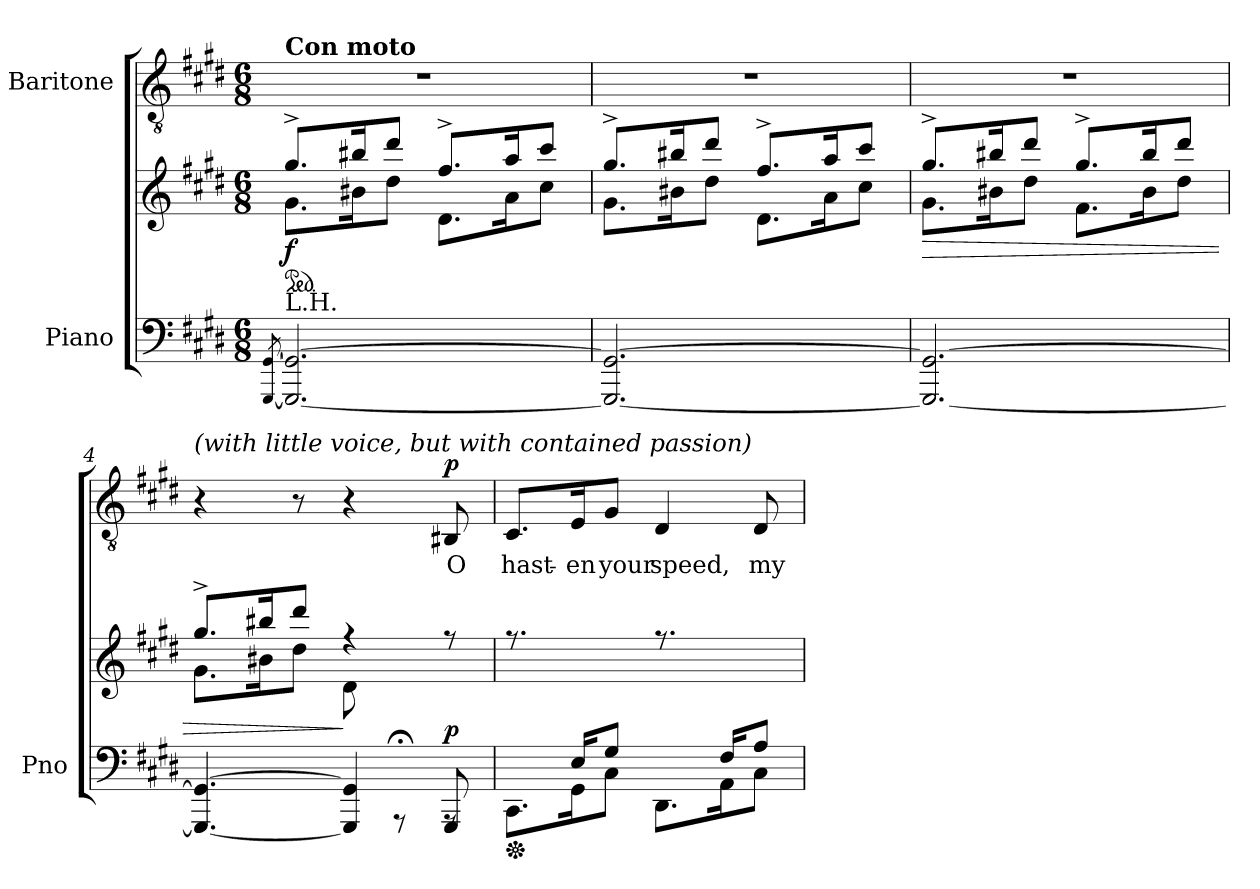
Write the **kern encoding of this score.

**kern	**kern	**dynam	**kern	**text	**dynam
*part2	*part2	*part2	*part1	*part1	*part1
*staff3	*staff2	*staff2/3	*staff1	*staff1	*staff1
*I"Piano	*	*	*I"Baritone	*	*
*I'Pno	*	*	*	*	*
*clefF4	*clefG2	*	*clefGv2	*	*
*k[f#c#g#d#]	*k[f#c#g#d#]	*	*k[f#c#g#d#]	*	*
*M6/8	*M6/8	*	*M6/8	*	*
=1	=1	=1	=1	=1	=1
[8qGGG#/ [8qGG#/	.	.	.	.	.
*	*^	*	*	*	*
*	*ped	*	*	*	*	*
!	!	!	!	!LO:TX:a:B:t=Con moto	!	!
!LO:TX:a:t=L.H.	!	!	!	!	!	!
!	!	!	!LO:DY:b	!	!	!
2.GGG#/_ 2.GG#/_	8.gg#^/L	8.g#\L	f	2.r	.	.
.	16bb#X/K	16b#X\K	.	.	.	.
.	8ddd#/J	8dd#\J	.	.	.	.
.	8.ff#^/L	8.d#\L	.	.	.	.
.	16aa/K	16a\K	.	.	.	.
.	8ccc#/J	8cc#\J	.	.	.	.
=2	=2	=2	=2	=2	=2	=2
2.GGG#/_ 2.GG#/_	8.gg#^/L	8.g#\L	.	2.r	.	.
.	16bb#X/K	16b#X\K	.	.	.	.
.	8ddd#/J	8dd#\J	.	.	.	.
.	8.ff#^/L	8.d#\L	.	.	.	.
.	16aa/K	16a\K	.	.	.	.
.	8ccc#/J	8cc#\J	.	.	.	.
=3	=3	=3	=3	=3	=3	=3
!	!	!	!LO:HP:b	!	!	!
2.GGG#/_ 2.GG#/_	8.gg#^/L	8.g#\L	>	2.r	.	.
.	16bb#X/K	16b#X\K	.	.	.	.
.	8ddd#/J	8dd#\J	.	.	.	.
.	8.gg#^/L	8.f#\L	.	.	.	.
.	16bb#/K	16b#\K	.	.	.	.
.	8ddd#/J	8dd#\J	.	.	.	.
!!LO:LB:g=z
=4	=4	=4	=4	=4	=4	=4
*	*	*	*	*MM136	*	*
*^	*	*	*	*	*	*
!	!	!	!	!	!LO:TX:a:i:t=(with little voice, but with contained passion)	!	!
2ryy	4.GGG#/_ 4.GG#/_	8.gg#^/L	8.g#\L	.	4r	.	.
.	.	16bb#X/K	16b#X\K	.	.	.	.
.	.	8ddd#/J	8dd#\J	.	8r	.	.
.	4GGG#/] 4GG#/]	4rff	8d#\	]	4r	.	.
8r;<AAA	.	.	4ryy	.	.	.	.
*	*	*	*	*	*MM144	*	*
!	!	!	!	!LO:DY:a=2	!	!LO:LY:b	!LO:DY:a
8rAAA	8GGG#/	8rff	.	p	8BB#X/	O	p
*	*	*v	*v	*	*	*	*
=5	=5	=5	=5	=5	=5	=5
*Xped	*	*	*	*	*	*
!	!	!	!	!	!LO:LY:b	!
8.ryy	8.CC#\L	8.rff	.	8.C#/L	hast-	.
!	!	!	!	!	!LO:LY:b	!
16E/KL	16GG#\K	8.ryy	.	16E/K	-en	.
!	!	!	!	!	!LO:LY:b	!
8G#/J	8C#\J	.	.	8G#/J	your	.
!	!	!	!	!	!LO:LY:b	!
8.ryy	8.DD#\L	8.rff	.	4D#/	speed,	.
16F#/KL	16AA\K	8.ryy	.	.	.	.
!	!	!	!	!	!LO:LY:b	!
8A/J	8C#\J	.	.	8D#/	my	.
*v	*v	*	*	*	*	*
=	=	=	=	=	=
*-	*-	*-	*-	*-	*-
